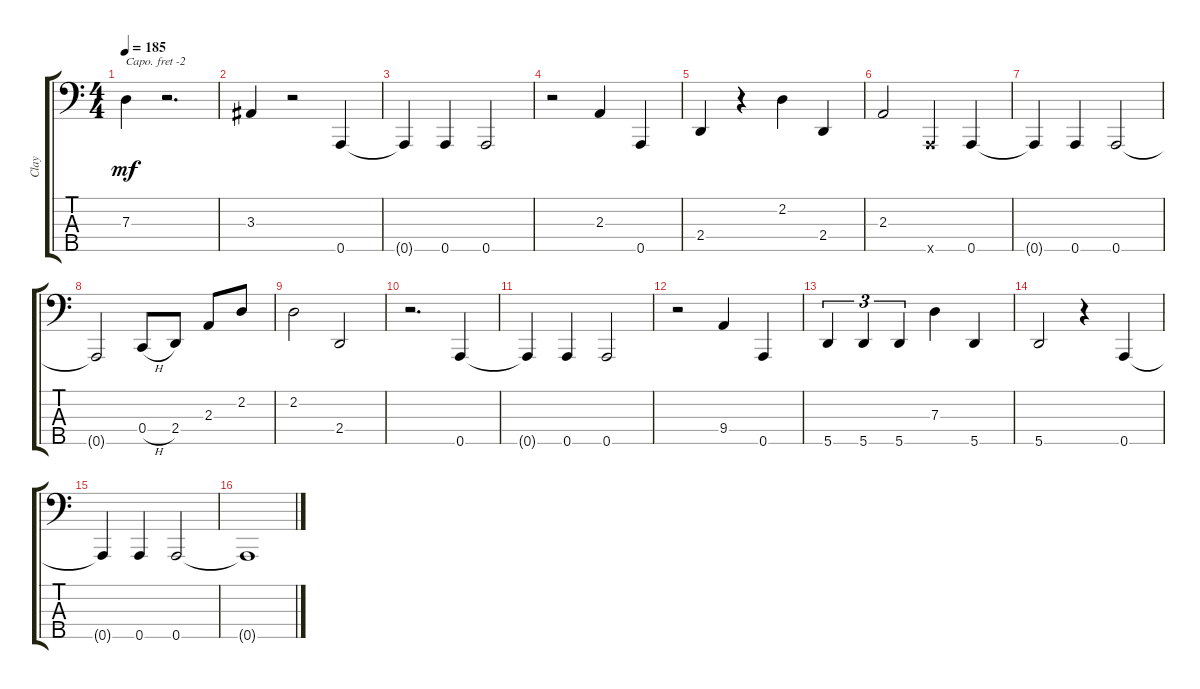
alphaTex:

\track ("Clay" "Clay") {instrument electricbassfinger}
\staff {score tabs}
\capo -2
\tuning (G2 D2 A1 D1 B0) {hide}
\ts (4 4)
\tempo 185
\clef f4
\ks c
7.3.4{dy mf} r.2{d} |
3.3.4 r.2 0.5.4 |
0.5{t}.4 0.5.4 0.5.2 |
r.2 2.3.4 0.5.4 |
2.4.4 r.4 2.2.4 2.4.4 |
2.3.2 0.5{x}.4 0.5.4 |
0.5{t}.4 0.5.4 0.5.2 |
0.5{t}.2 0.4{h}.8 2.4.8 2.3.8 2.2.8 |
2.2.2 2.4.2 |
r.2{d} 0.5.4 |
0.5{t}.4 0.5.4 0.5.2 |
r.2 9.4.4 0.5.4 |
5.5.4{tu (3 2)} 5.5.4{tu (3 2)} 5.5.4{tu (3 2)} 7.3.4 5.5.4 |
5.5.2 r.4 0.5.4 |
0.5{t}.4 0.5.4 0.5.2 |
0.5{t}.1
